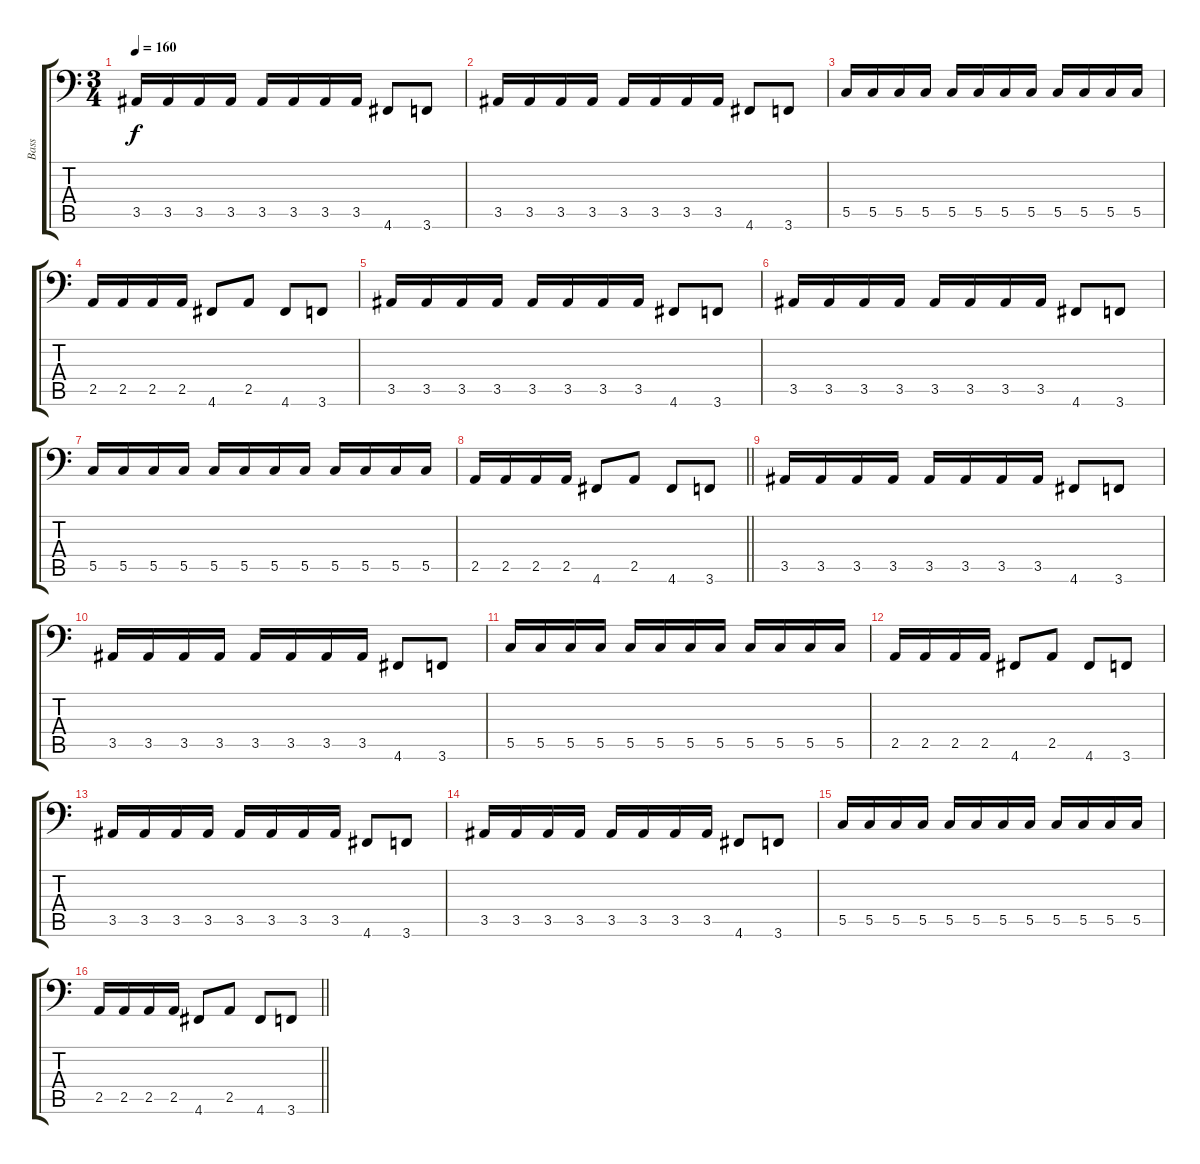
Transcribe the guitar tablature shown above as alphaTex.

\track ("Bass" "Bass") {instrument electricbassfinger}
\staff {score tabs}
\tuning (D3 A2 F2 C2 G1 D1) {hide}
\ts (3 4)
\tempo 160
\clef f4
\ks c
3.5.16{dy f} 3.5.16 3.5.16 3.5.16 3.5.16 3.5.16 3.5.16 3.5.16 4.6.8 3.6.8 |
3.5.16 3.5.16 3.5.16 3.5.16 3.5.16 3.5.16 3.5.16 3.5.16 4.6.8 3.6.8 |
5.5.16 5.5.16 5.5.16 5.5.16 5.5.16 5.5.16 5.5.16 5.5.16 5.5.16 5.5.16 5.5.16 5.5.16 |
2.5.16 2.5.16 2.5.16 2.5.16 4.6.8 2.5.8 4.6.8 3.6.8 |
3.5.16 3.5.16 3.5.16 3.5.16 3.5.16 3.5.16 3.5.16 3.5.16 4.6.8 3.6.8 |
3.5.16 3.5.16 3.5.16 3.5.16 3.5.16 3.5.16 3.5.16 3.5.16 4.6.8 3.6.8 |
5.5.16 5.5.16 5.5.16 5.5.16 5.5.16 5.5.16 5.5.16 5.5.16 5.5.16 5.5.16 5.5.16 5.5.16 |
\barLineRight lightlight
2.5.16 2.5.16 2.5.16 2.5.16 4.6.8 2.5.8 4.6.8 3.6.8 |
3.5.16 3.5.16 3.5.16 3.5.16 3.5.16 3.5.16 3.5.16 3.5.16 4.6.8 3.6.8 |
3.5.16 3.5.16 3.5.16 3.5.16 3.5.16 3.5.16 3.5.16 3.5.16 4.6.8 3.6.8 |
5.5.16 5.5.16 5.5.16 5.5.16 5.5.16 5.5.16 5.5.16 5.5.16 5.5.16 5.5.16 5.5.16 5.5.16 |
2.5.16 2.5.16 2.5.16 2.5.16 4.6.8 2.5.8 4.6.8 3.6.8 |
3.5.16 3.5.16 3.5.16 3.5.16 3.5.16 3.5.16 3.5.16 3.5.16 4.6.8 3.6.8 |
3.5.16 3.5.16 3.5.16 3.5.16 3.5.16 3.5.16 3.5.16 3.5.16 4.6.8 3.6.8 |
5.5.16 5.5.16 5.5.16 5.5.16 5.5.16 5.5.16 5.5.16 5.5.16 5.5.16 5.5.16 5.5.16 5.5.16 |
\barLineRight lightlight
2.5.16 2.5.16 2.5.16 2.5.16 4.6.8 2.5.8 4.6.8 3.6.8
